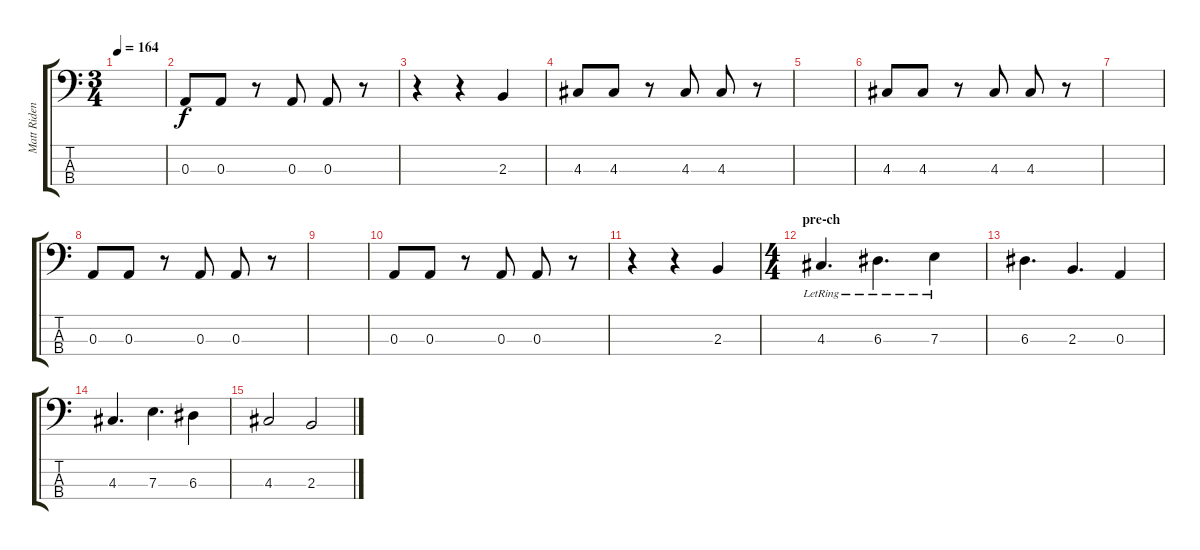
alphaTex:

\track ("Matt Ridenour (Bass)" "Matt Riden") {instrument electricbasspick}
\staff {score tabs}
\tuning (G2 D2 A1 E1) {hide}
\ts (3 4)
\tempo 164
\clef f4
\ks c
|
0.3.8 0.3.8 r.8 0.3.8 0.3.8 r.8 |
r.4 r.4 2.3.4 |
4.3.8 4.3.8 r.8 4.3.8 4.3.8 r.8 |
|
4.3.8 4.3.8 r.8 4.3.8 4.3.8 r.8 |
|
0.3.8 0.3.8 r.8 0.3.8 0.3.8 r.8 |
|
0.3.8 0.3.8 r.8 0.3.8 0.3.8 r.8 |
r.4 r.4 2.3.4 |
\ts (4 4)
\section ("" "pre-ch")
4.3{lr}.4{d} 6.3{lr}.4{d} 7.3{lr}.4 |
6.3.4{d} 2.3.4{d} 0.3.4 |
4.3.4{d} 7.3.4{d} 6.3.4 |
4.3.2 2.3.2
